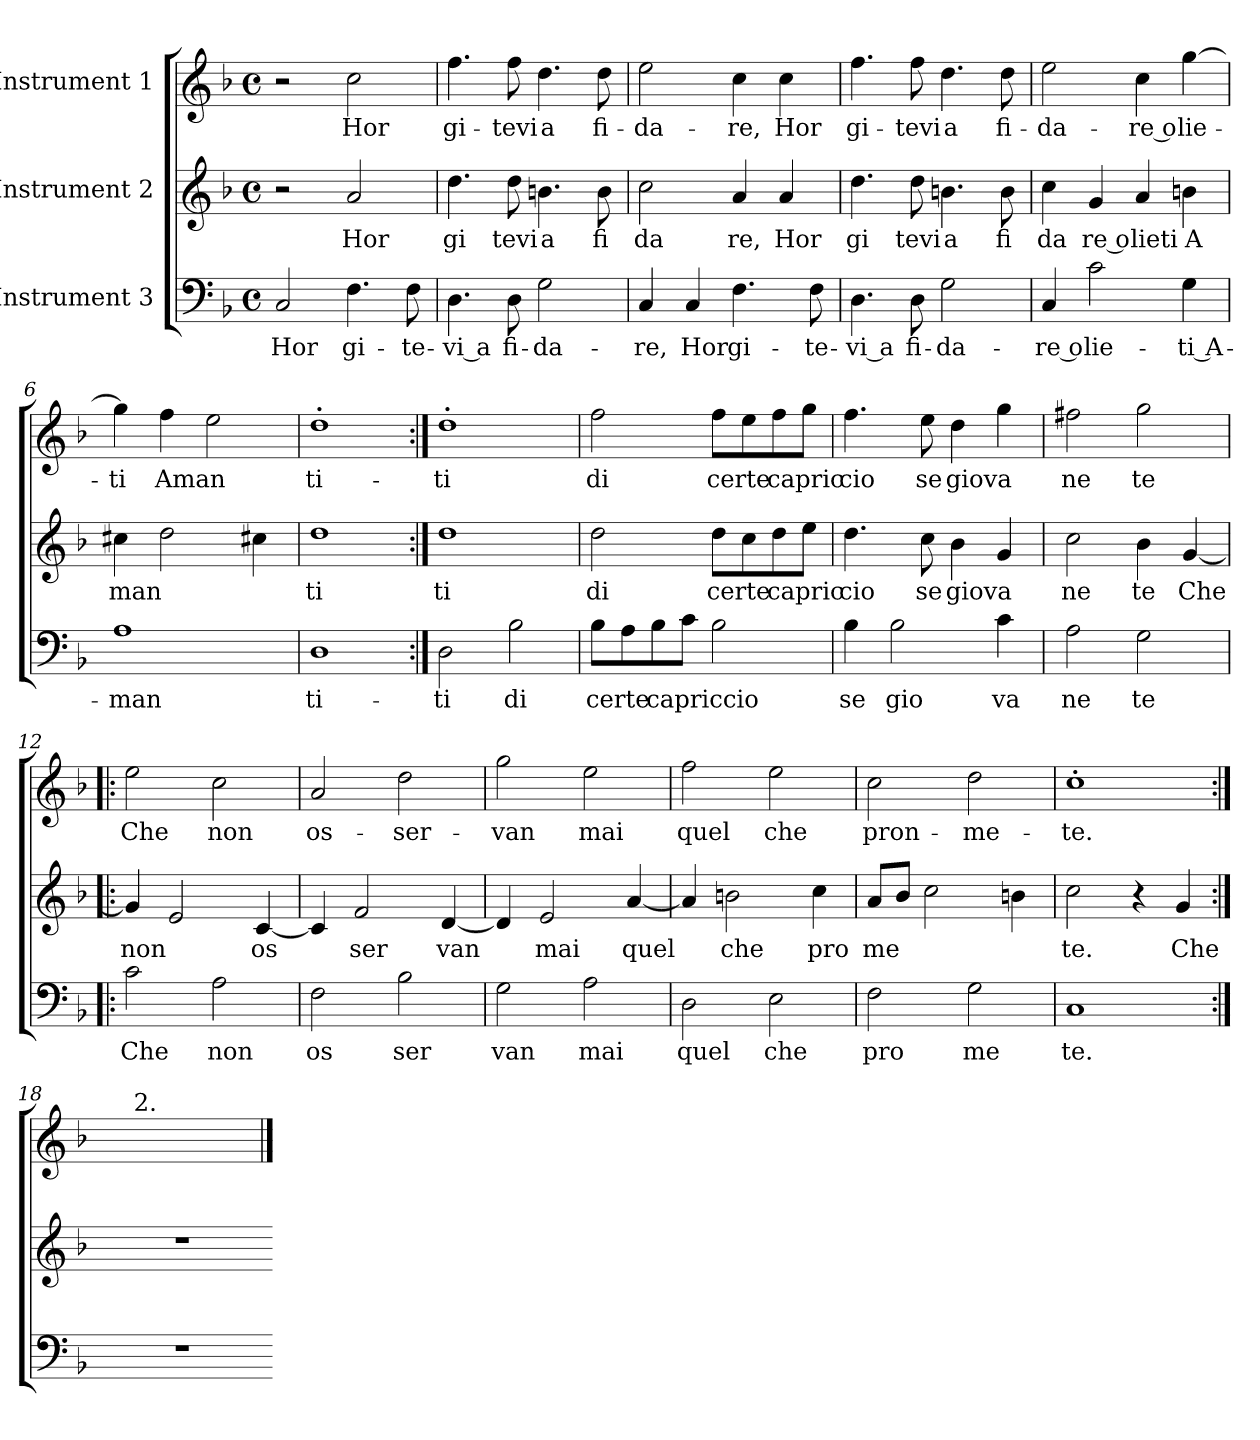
**kern	**text	**kern	**text	**kern	**text
*part3	*part3	*part2	*part2	*part1	*part1
*staff3	*staff3	*staff2	*staff2	*staff1	*staff1
*I"Instrument 3	*	*I"Instrument 2	*	*I"Instrument 1	*
!!LO:PB:g=z
*stria5	*	*stria5	*	*stria5	*
*clefF4	*	*clefG2	*	*clefG2	*
*k[b-]	*	*k[b-]	*	*k[b-]	*
*F:	*	*F:	*	*F:	*
*M4/4	*	*M4/4	*	*M4/4	*
*met(c)	*	*met(c)	*	*met(c)	*
=1	=1	=1	=1	=1	=1
!	!LO:LY:b:cj	!	!	!	!
2C/	Hor	2r	.	2r	.
!	!LO:LY:b:cj	!	!LO:LY:b:cj	!	!LO:LY:b:cj
4.F\	gi-	2a/	Hor	2cc\	Hor
!	!LO:LY:b:cj	!	!	!	!
8F\	-te-	.	.	.	.
=2	=2	=2	=2	=2	=2
!	!LO:LY:b:rj	!	!LO:LY:b:cj	!	!LO:LY:b:cj
4.D\	-vi a	4.dd\	gi	4.ff\	gi-
!	!LO:LY:b:cj	!	!LO:LY:b:cj	!	!LO:LY:b:cj
8D\	fi-	8dd\	tevi	8ff\	-tevi
!	!LO:LY:b:cj	!	!LO:LY:b	!	!LO:LY:b
2G\	-da-	4.bn\	a	4.dd\	a
!	!	!	!LO:LY:b:cj	!	!LO:LY:b:cj
.	.	8b\	fi	8dd\	fi-
=3	=3	=3	=3	=3	=3
!	!LO:LY:b:cj	!	!LO:LY:b:cj	!	!LO:LY:b:cj
4C/	-re,	2cc\	da	2ee\	-da-
!	!LO:LY:b:cj	!	!	!	!
4C/	Hor	.	.	.	.
!	!LO:LY:b:cj	!	!LO:LY:b:cj	!	!LO:LY:b:cj
4.F\	gi-	4a/	re,	4cc\	-re,
!	!	!	!LO:LY:b:cj	!	!LO:LY:b:cj
.	.	4a/	Hor	4cc\	Hor
!	!LO:LY:b:cj	!	!	!	!
8F\	-te-	.	.	.	.
=4	=4	=4	=4	=4	=4
!	!LO:LY:b:rj	!	!LO:LY:b:cj	!	!LO:LY:b:cj
4.D\	-vi a	4.dd\	gi	4.ff\	gi-
!	!LO:LY:b:cj	!	!LO:LY:b:cj	!	!LO:LY:b:cj
8D\	fi-	8dd\	tevi	8ff\	-tevi
!	!LO:LY:b:cj	!	!LO:LY:b	!	!LO:LY:b
2G\	-da-	4.bn\	a	4.dd\	a
!	!	!	!LO:LY:b:cj	!	!LO:LY:b:cj
.	.	8b\	fi	8dd\	fi-
=5	=5	=5	=5	=5	=5
!	!LO:LY:b:rj	!	!LO:LY:b:cj	!	!LO:LY:b:cj
4C/	-re o	4cc\	da	2ee\	-da-
!	!LO:LY:b:cj	!	!LO:LY:b:rj	!	!
2c\	lie-	4g/	re o	.	.
!	!	!	!LO:LY:b:cj	!	!LO:LY:b:rj
.	.	4a/	lieti	4cc\	-re o
!	!LO:LY:b:rj	!	!LO:LY:b	!	!LO:LY:b
4G\	-ti A-	4bn\	A	[>4gg\	lie-
!!LO:LB:g=z
=6	=6	=6	=6	=6	=6
!	!LO:LY:b:cj	!	!LO:LY:b	!	!LO:LY:b
1A	-man	4cc#X\	man	4gg\]	-ti
!	!	!	!	!	!LO:LY:b
.	.	2dd\	.	4ff\	Aman
.	.	.	.	2ee\	.
.	.	4cc#X\	.	.	.
=7	=7	=7	=7	=7	=7
!	!LO:LY:b:cj	!	!LO:LY:b:cj	!	!LO:LY:b:cj
1D	ti-	1dd	ti	1dd'>	ti-
=8:|!	=8:|!	=8:|!	=8:|!	=8:|!	=8:|!
!	!LO:LY:b	!	!LO:LY:b:cj	!	!LO:LY:b
2D\	-ti	1dd	ti	1dd'>	-ti
!	!LO:LY:b:cj	!	!	!	!
2B-\	di	.	.	.	.
=9	=9	=9	=9	=9	=9
!	!LO:LY:b:cj	!	!LO:LY:b:cj	!	!LO:LY:b:cj
8B-\L	certe	2dd\	di	2ff\	di
8A\	.	.	.	.	.
!	!LO:LY:b	!	!	!	!
8B-\	capriccio	.	.	.	.
8c\J	.	.	.	.	.
!	!	!	!LO:LY:b:cj	!	!LO:LY:b:cj
2B-\	.	8dd\L	certe	8ff\L	certe
.	.	8cc\	.	8ee\	.
!	!	!	!LO:LY:b:cj	!	!LO:LY:b:cj
.	.	8dd\	capric	8ff\	capric
.	.	8ee\J	.	8gg\J	.
=10	=10	=10	=10	=10	=10
!	!LO:LY:b:cj	!	!LO:LY:b:cj	!	!LO:LY:b:cj
4B-\	se	4.dd\	cio	4.ff\	cio
!	!LO:LY:b:cj	!	!	!	!
2B-\	gio	.	.	.	.
!	!	!	!LO:LY:b:cj	!	!LO:LY:b:cj
.	.	8cc\	se	8ee\	se
!	!	!	!LO:LY:b:cj	!	!LO:LY:b:cj
.	.	4b-\	giova	4dd\	giova
!	!LO:LY:b:cj	!	!	!	!
4c\	va	4g/	.	4gg\	.
=11	=11	=11	=11	=11	=11
!	!LO:LY:b:cj	!	!LO:LY:b:cj	!	!LO:LY:b:cj
2A\	ne	2cc\	ne	2ff#X\	ne
!	!LO:LY:b:cj	!	!LO:LY:b:cj	!	!LO:LY:b:cj
2G\	te	4b-\	te	2gg\	te
!	!	!	!LO:LY:b	!	!
.	.	[<4g/	Che	.	.
=12!|:	=12!|:	=12!|:	=12!|:	=12!|:	=12!|:
!	!LO:LY:b:cj	!	!LO:LY:b	!	!LO:LY:b:cj
2c\	Che	4g/]	non	2ee\	Che
.	.	2e/	.	.	.
!	!LO:LY:b:cj	!	!	!	!LO:LY:b:cj
2A\	non	.	.	2cc\	non
!	!	!	!LO:LY:b:cj	!	!
.	.	[>4c/	os	.	.
!!LO:LB:g=z
=13	=13	=13	=13	=13	=13
!	!LO:LY:b:cj	!	!	!	!LO:LY:b:cj
2F\	os	4c/]	.	2a/	os-
!	!	!	!LO:LY:b:cj	!	!
.	.	2f/	ser	.	.
!	!LO:LY:b:cj	!	!	!	!LO:LY:b:cj
2B-\	ser	.	.	2dd\	-ser-
!	!	!	!LO:LY:b	!	!
.	.	[<4d/	van	.	.
=14	=14	=14	=14	=14	=14
!	!LO:LY:b:cj	!	!	!	!LO:LY:b:cj
2G\	van	4d/]	.	2gg\	-van
!	!	!	!LO:LY:b:cj	!	!
.	.	2e/	mai	.	.
!	!LO:LY:b:cj	!	!	!	!LO:LY:b:cj
2A\	mai	.	.	2ee\	mai
!	!	!	!LO:LY:b	!	!
.	.	[<4a/	quel	.	.
=15	=15	=15	=15	=15	=15
!	!LO:LY:b:cj	!	!	!	!LO:LY:b:cj
2D\	quel	4a/]	.	2ff\	quel
!	!	!	!LO:LY:b:cj	!	!
.	.	2bn\	che	.	.
!	!LO:LY:b:cj	!	!	!	!LO:LY:b:cj
2E\	che	.	.	2ee\	che
!	!	!	!LO:LY:b:cj	!	!
.	.	4cc\	pro	.	.
=16	=16	=16	=16	=16	=16
!	!LO:LY:b:cj	!	!LO:LY:b	!	!LO:LY:b:cj
2F\	pro	8a/L	me	2cc\	pron-
.	.	8b-/J	.	.	.
.	.	2cc\	.	.	.
!	!LO:LY:b:cj	!	!	!	!LO:LY:b:cj
2G\	me	.	.	2dd\	-me-
.	.	4bn\	.	.	.
=17	=17	=17	=17	=17	=17
!	!LO:LY:b:cj	!	!LO:LY:b:cj	!	!LO:LY:b:cj
1C	te.	2cc\	te.	1cc'>	-te.
.	.	4r	.	.	.
!	!	!	!LO:LY:b:cj	!	!
.	.	4g/	Che	.	.
=18:|!	=18:|!	=18:|!	=18:|!	=18:|!	=18:|!
1r	.	1r	.	8.ryy	.
!	!	!	!	!LO:TX:a:t=2.	!
.	.	.	.	2ryy	.
.	.	.	.	4ryy	.
.	.	.	.	16ryy	.
=	==	=	==	==	==
*-	*-	*-	*-	*-	*-
